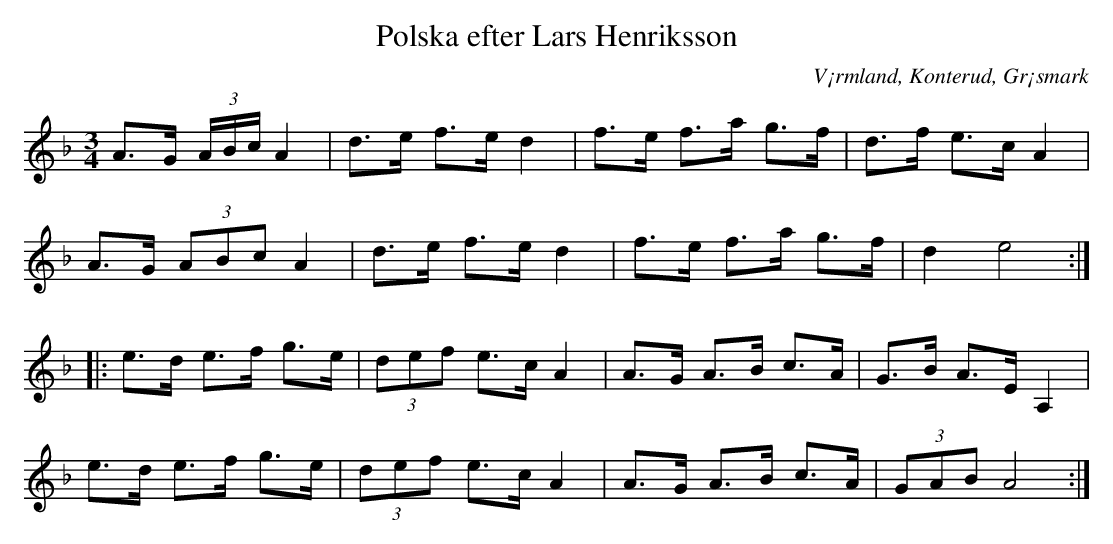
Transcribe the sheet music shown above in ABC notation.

X:1
T: Polska efter Lars Henriksson
O: V¡rmland, Konterud, Gr¡smark
M: 3/4
L: 1/8
K: APhr
A>G (3A/B/c/ A2 | d>e f>e d2 | f>e f>a g>f | d>f e>c A2 |
A>G (3ABc A2 | d>e f>e d2 | f>e f>a g>f | d2 e4 ::
e>d e>f g>e | (3def e>c A2 | A>G A>B c>A | G>B A>E A,2 |
e>d e>f g>e | (3def e>c A2 | A>G A>B c>A | (3GAB A4 :|
